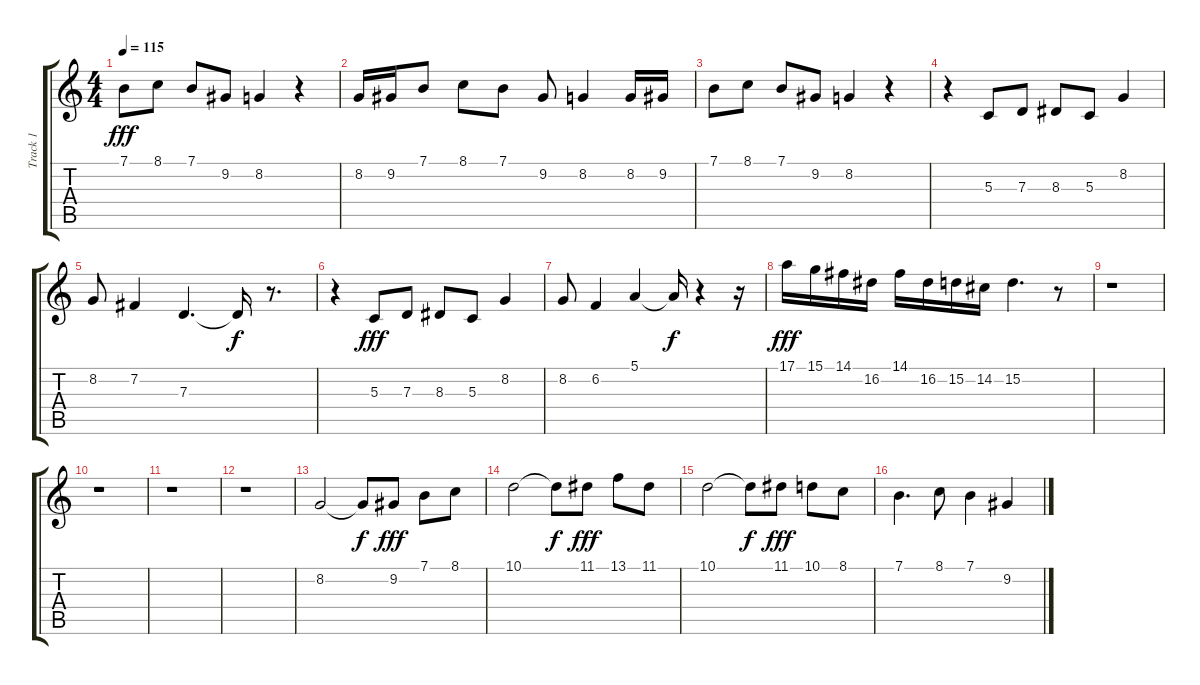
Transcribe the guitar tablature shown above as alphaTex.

\track ("Track 1" "Track 1") {instrument clarinet}
\staff {score tabs}
\tuning (E4 B3 G3 D3 A2 E2) {hide}
\ts (4 4)
\tempo 115
\clef g2
\ks c
7.1.8{dy fff} 8.1.8 7.1.8 9.2.8 8.2.4 r.4 |
8.2.16 9.2.16 7.1.8 8.1.8 7.1.8 9.2.8 8.2.4 8.2.16 9.2.16 |
7.1.8 8.1.8 7.1.8 9.2.8 8.2.4 r.4 |
r.4 5.3.8 7.3.8 8.3.8 5.3.8 8.2.4 |
8.2.8 7.2.4 7.3.4{d} 7.3{t}.16{dy f} r.8{d} |
r.4 5.3.8{dy fff} 7.3.8 8.3.8 5.3.8 8.2.4 |
8.2.8 6.2.4 5.1.4 5.1{t}.16{dy f} r.4 r.16 |
17.1.16{dy fff} 15.1.16 14.1.16 16.2.16 14.1.16 16.2.16 15.2.16 14.2.16 15.2.4{d} r.8 |
r.1 |
r.1 |
r.1 |
r.1 |
8.2.2 8.2{t}.8{dy f} 9.2.8{dy fff} 7.1.8 8.1.8 |
10.1.2 10.1{t}.8{dy f} 11.1.8{dy fff} 13.1.8 11.1.8 |
10.1.2 10.1{t}.8{dy f} 11.1.8{dy fff} 10.1.8 8.1.8 |
7.1.4{d} 8.1.8 7.1.4 9.2.4
